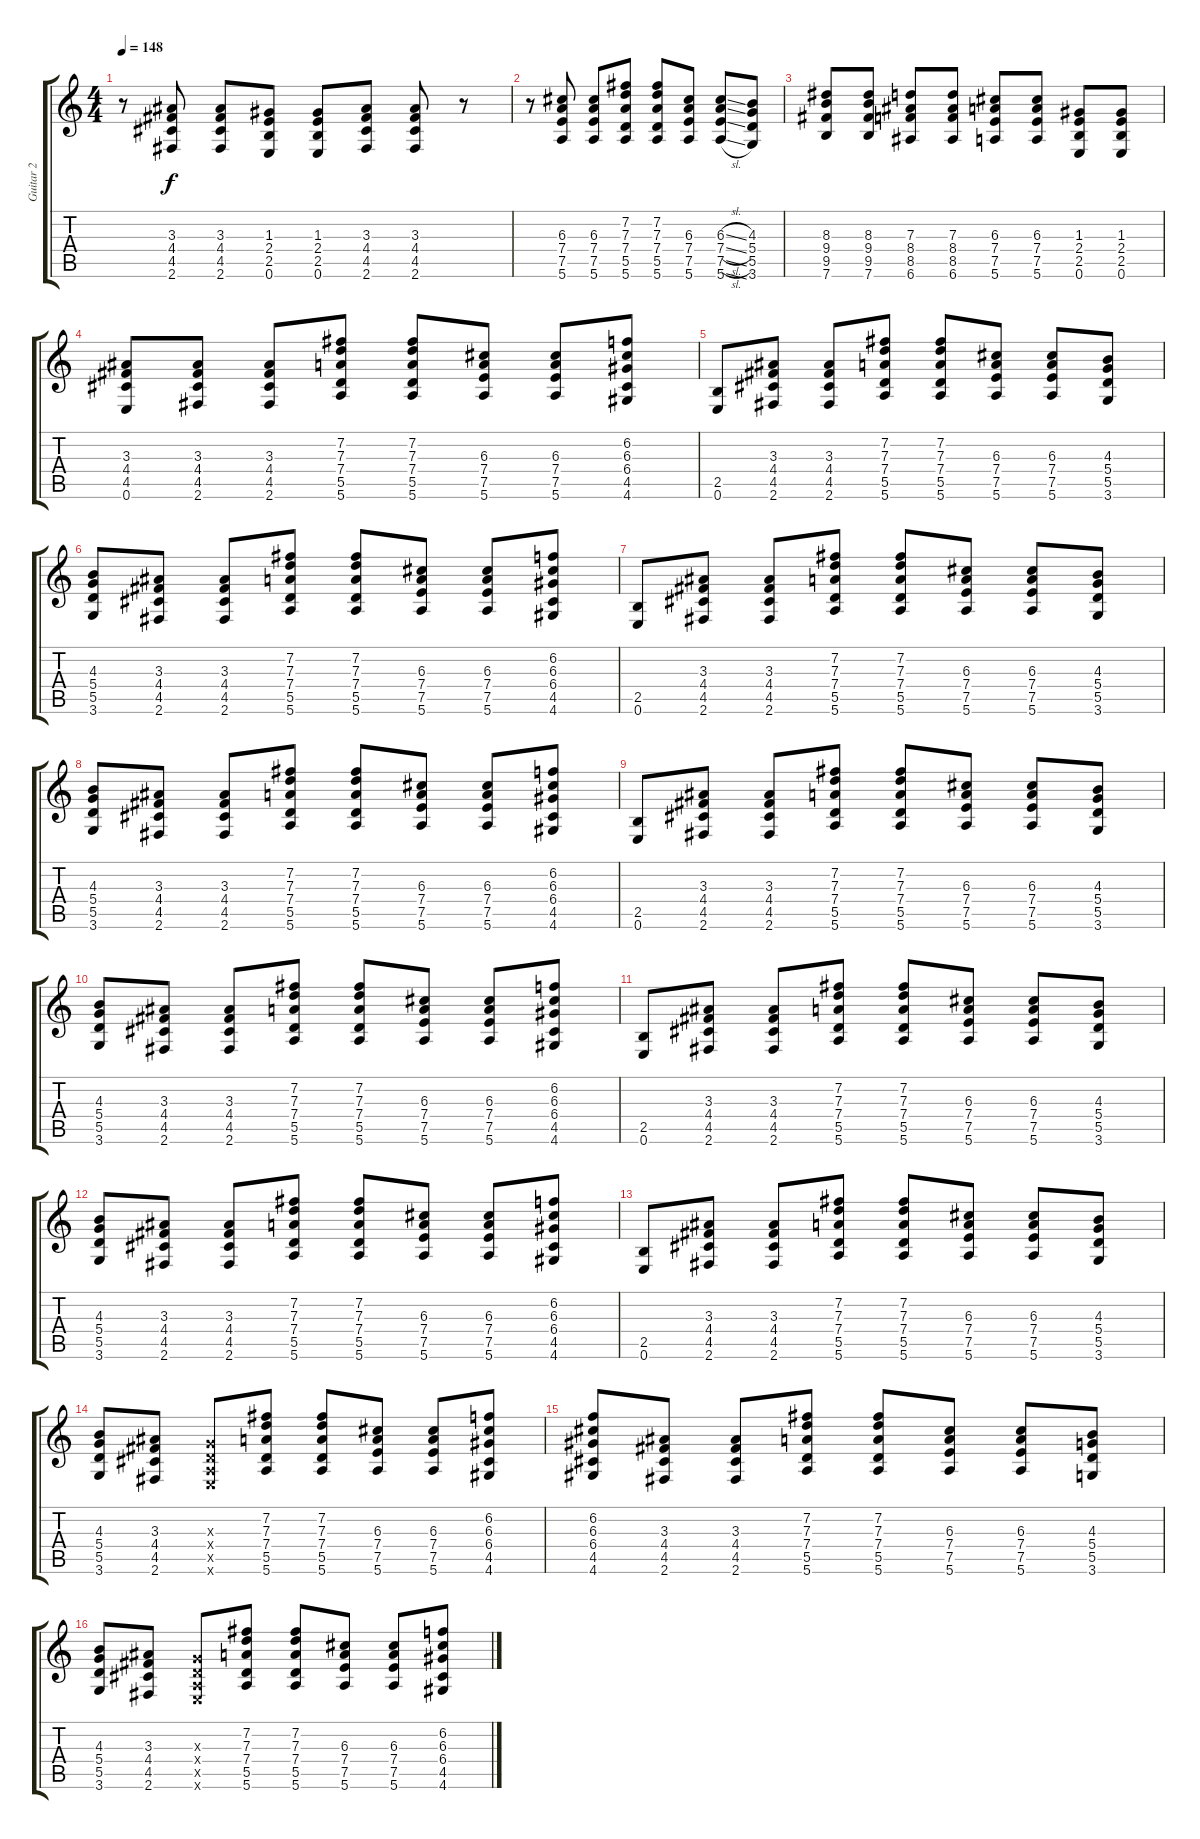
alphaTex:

\track ("Guitar 2" "Guitar 2") {instrument electricguitarmuted}
\staff {score tabs}
\tuning (E4 B3 G3 D3 A2 E2) {hide}
\ts (4 4)
\tempo 148
\clef g2
\ks c
r.8{dy f} (3.3 4.4 4.5 2.6).8 (3.3 4.4 4.5 2.6).8 (1.3 2.4 2.5 0.6).8 (1.3 2.4 2.5 0.6).8 (3.3 4.4 4.5 2.6).8 (3.3 4.4 4.5 2.6).8 r.8 |
r.8 (6.3 7.4 7.5 5.6).8 (6.3 7.4 7.5 5.6).8 (7.2 7.3 7.4 5.5 5.6).8 (7.2 7.3 7.4 5.5 5.6).8 (6.3 7.4 7.5 5.6).8 (6.3{sl} 7.4{sl} 7.5{sl} 5.6{sl}).8 (4.3 5.4 5.5 3.6).8 |
(8.3 9.4 9.5 7.6).8 (8.3 9.4 9.5 7.6).8 (7.3 8.4 8.5 6.6).8 (7.3 8.4 8.5 6.6).8 (6.3 7.4 7.5 5.6).8 (6.3 7.4 7.5 5.6).8 (1.3 2.4 2.5 0.6).8 (1.3 2.4 2.5 0.6).8 |
(3.3 4.4 4.5 0.6).8 (3.3 4.4 4.5 2.6).8 (3.3 4.4 4.5 2.6).8 (7.2 7.3 7.4 5.5 5.6).8 (7.2 7.3 7.4 5.5 5.6).8 (6.3 7.4 7.5 5.6).8 (6.3 7.4 7.5 5.6).8 (6.2 6.3 6.4 4.5 4.6).8 |
(2.5 0.6).8 (3.3 4.4 4.5 2.6).8 (3.3 4.4 4.5 2.6).8 (7.2 7.3 7.4 5.5 5.6).8 (7.2 7.3 7.4 5.5 5.6).8 (6.3 7.4 7.5 5.6).8 (6.3 7.4 7.5 5.6).8 (4.3 5.4 5.5 3.6).8 |
(4.3 5.4 5.5 3.6).8 (3.3 4.4 4.5 2.6).8 (3.3 4.4 4.5 2.6).8 (7.2 7.3 7.4 5.5 5.6).8 (7.2 7.3 7.4 5.5 5.6).8 (6.3 7.4 7.5 5.6).8 (6.3 7.4 7.5 5.6).8 (6.2 6.3 6.4 4.5 4.6).8 |
(2.5 0.6).8 (3.3 4.4 4.5 2.6).8 (3.3 4.4 4.5 2.6).8 (7.2 7.3 7.4 5.5 5.6).8 (7.2 7.3 7.4 5.5 5.6).8 (6.3 7.4 7.5 5.6).8 (6.3 7.4 7.5 5.6).8 (4.3 5.4 5.5 3.6).8 |
(4.3 5.4 5.5 3.6).8 (3.3 4.4 4.5 2.6).8 (3.3 4.4 4.5 2.6).8 (7.2 7.3 7.4 5.5 5.6).8 (7.2 7.3 7.4 5.5 5.6).8 (6.3 7.4 7.5 5.6).8 (6.3 7.4 7.5 5.6).8 (6.2 6.3 6.4 4.5 4.6).8 |
(2.5 0.6).8 (3.3 4.4 4.5 2.6).8 (3.3 4.4 4.5 2.6).8 (7.2 7.3 7.4 5.5 5.6).8 (7.2 7.3 7.4 5.5 5.6).8 (6.3 7.4 7.5 5.6).8 (6.3 7.4 7.5 5.6).8 (4.3 5.4 5.5 3.6).8 |
(4.3 5.4 5.5 3.6).8 (3.3 4.4 4.5 2.6).8 (3.3 4.4 4.5 2.6).8 (7.2 7.3 7.4 5.5 5.6).8 (7.2 7.3 7.4 5.5 5.6).8 (6.3 7.4 7.5 5.6).8 (6.3 7.4 7.5 5.6).8 (6.2 6.3 6.4 4.5 4.6).8 |
(2.5 0.6).8 (3.3 4.4 4.5 2.6).8 (3.3 4.4 4.5 2.6).8 (7.2 7.3 7.4 5.5 5.6).8 (7.2 7.3 7.4 5.5 5.6).8 (6.3 7.4 7.5 5.6).8 (6.3 7.4 7.5 5.6).8 (4.3 5.4 5.5 3.6).8 |
(4.3 5.4 5.5 3.6).8 (3.3 4.4 4.5 2.6).8 (3.3 4.4 4.5 2.6).8 (7.2 7.3 7.4 5.5 5.6).8 (7.2 7.3 7.4 5.5 5.6).8 (6.3 7.4 7.5 5.6).8 (6.3 7.4 7.5 5.6).8 (6.2 6.3 6.4 4.5 4.6).8 |
(2.5 0.6).8 (3.3 4.4 4.5 2.6).8 (3.3 4.4 4.5 2.6).8 (7.2 7.3 7.4 5.5 5.6).8 (7.2 7.3 7.4 5.5 5.6).8 (6.3 7.4 7.5 5.6).8 (6.3 7.4 7.5 5.6).8 (4.3 5.4 5.5 3.6).8 |
(4.3 5.4 5.5 3.6).8 (3.3 4.4 4.5 2.6).8 (0.3{x} 0.4{x} 0.5{x} 0.6{x}).8 (7.2 7.3 7.4 5.5 5.6).8 (7.2 7.3 7.4 5.5 5.6).8 (6.3 7.4 7.5 5.6).8 (6.3 7.4 7.5 5.6).8 (6.2 6.3 6.4 4.5 4.6).8 |
(6.2 6.3 6.4 4.5 4.6).8 (3.3 4.4 4.5 2.6).8 (3.3 4.4 4.5 2.6).8 (7.2 7.3 7.4 5.5 5.6).8 (7.2 7.3 7.4 5.5 5.6).8 (6.3 7.4 7.5 5.6).8 (6.3 7.4 7.5 5.6).8 (4.3 5.4 5.5 3.6).8 |
(4.3 5.4 5.5 3.6).8 (3.3 4.4 4.5 2.6).8 (0.3{x} 0.4{x} 0.5{x} 0.6{x}).8 (7.2 7.3 7.4 5.5 5.6).8 (7.2 7.3 7.4 5.5 5.6).8 (6.3 7.4 7.5 5.6).8 (6.3 7.4 7.5 5.6).8 (6.2 6.3 6.4 4.5 4.6).8
